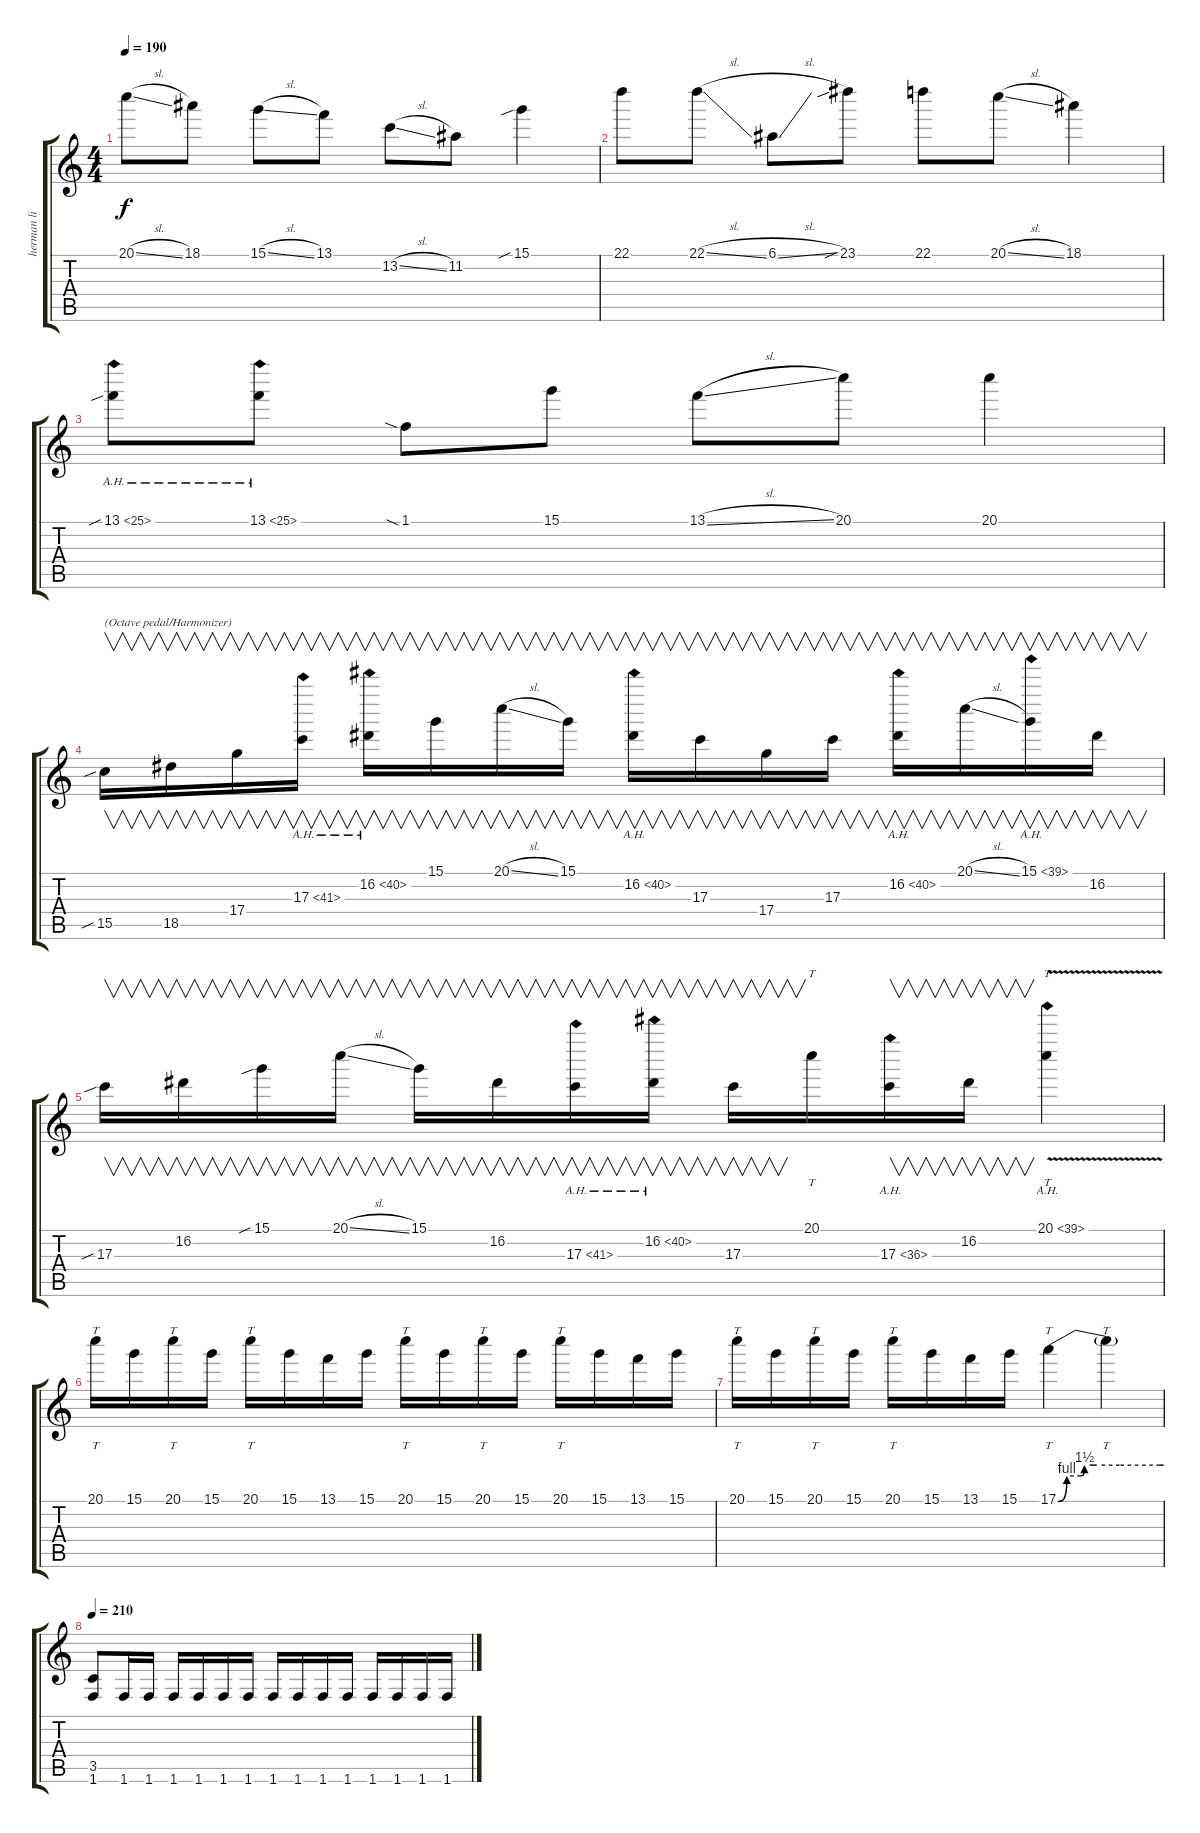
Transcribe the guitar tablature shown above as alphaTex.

\track ("herman li lead" "herman li ") {instrument distortionguitar}
\staff {score tabs}
\tuning (E4 B3 G3 D3 A2 E2) {hide}
\ts (4 4)
\tempo 190
\clef g2
\ks aminor
20.1{sl}.8{dy f} 18.1.8 15.1{sl}.8 13.1.8 13.2{sl}.8 11.2.8 15.1{sib}.4 |
22.1.8 22.1{sl}.8 6.1{sl}.8 23.1{sib}.8 22.1.8 20.1{sl}.8 18.1.4 |
13.1{ah 12 sib}.8 13.1{ah 12}.8 1.1{sia}.8 15.1.8 13.1{sl}.8 20.1.8 20.1.4 |
15.5{sib}.16{v txt "(Octave pedal/Harmonizer)"} 18.5.16{v} 17.4.16{v} 17.3{ah 24}.16{v} 16.2{ah 24}.16{v} 15.1.16{v} 20.1{sl}.16{v} 15.1.16{v} 16.2{ah 24}.16{v} 17.3.16{v} 17.4.16{v} 17.3.16{v} 16.2{ah 24}.16{v} 20.1{sl}.16{v} 15.1{ah 24}.16{v} 16.2.16{v} |
17.3{sib}.16{v} 16.2.16{v} 15.1{sib}.16{v} 20.1{sl}.16{v} 15.1.16{v} 16.2.16{v} 17.3{ah 24}.16{v} 16.2{ah 24}.16{v} 17.3.16{v} 20.1.16{tt} 17.3{ah 19}.16{v} 16.2.16{v} 20.1{ah 19 v}.4{tt} |
20.1.16{tt} 15.1.16 20.1.16{tt} 15.1.16 20.1.16{tt} 15.1.16 13.1.16 15.1.16 20.1.16{tt} 15.1.16 20.1.16{tt} 15.1.16 20.1.16{tt} 15.1.16 13.1.16 15.1.16 |
20.1.16{tt} 15.1.16 20.1.16{tt} 15.1.16 20.1.16{tt} 15.1.16 13.1.16 15.1.16 17.1{be (custom 0 0 5 4 13 4 15 6 20 6 22 6 35 6 58 6 60 6)}.4{tt} 17.1{t}.4{tt} |
\tempo 210
(3.5 1.6).8{volume 12} 1.6.16 1.6.16 1.6.16 1.6.16 1.6.16 1.6.16 1.6.16 1.6.16 1.6.16 1.6.16 1.6.16 1.6.16 1.6.16 1.6.16
